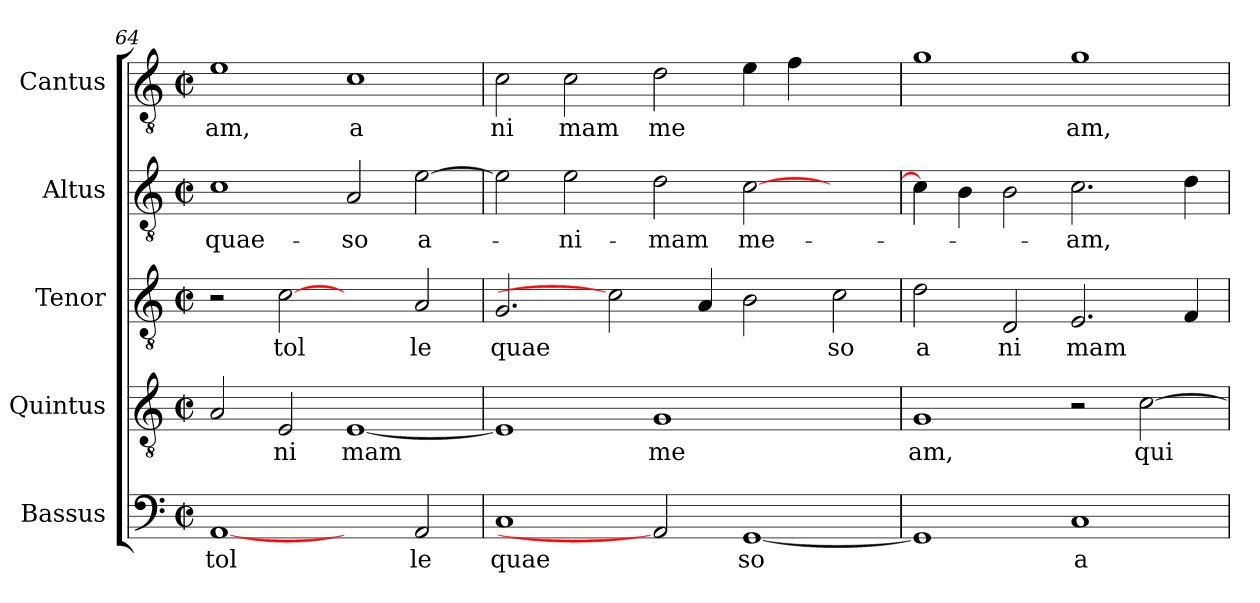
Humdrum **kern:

**kern	**text	**kern	**text	**kern	**text	**kern	**text	**kern	**text
*part5	*part5	*part4	*part4	*part3	*part3	*part2	*part2	*part1	*part1
*staff5	*staff5	*staff4	*staff4	*staff3	*staff3	*staff2	*staff2	*staff1	*staff1
*I"Bassus	*	*I"Quintus	*	*I"Tenor	*	*I"Altus	*	*I"Cantus	*
*clefF4	*	*clefGv2	*	*clefGv2	*	*clefGv2	*	*clefGv2	*
*M2/2	*	*M2/2	*	*M2/2	*	*M2/2	*	*M2/2	*
*met(c|)	*	*met(c|)	*	*met(c|)	*	*met(c|)	*	*met(c|)	*
=64	=64	=64	=64	=64	=64	=64	=64	=64	=64
!	!LO:LY:b:cj	!	!	!	!	!	!LO:LY:b:cj	!	!LO:LY:b:cj
[1AA	tol	2A/	.	2r	.	1c	quae-	1e	am,
!	!	!	!LO:LY:b:cj	!	!LO:LY:b:cj	!	!	!	!
.	.	2E/	ni	[2c	tol	.	.	.	.
!	!	!	!LO:LY:b	!	!	!	!LO:LY:b:cj	!	!LO:LY:b:cj
2ryy	.	[<1E	mam	2ryy	.	2A/	-so	1c	a
!	!LO:LY:b:cj	!	!	!	!LO:LY:b:cj	!	!LO:LY:b:cj	!	!
2AA/	le	.	.	2A/	le	[>2e\	a-	.	.
=65	=65	=65	=65	=65	=65	=65	=65	=65	=65
!	!LO:LY:b:cj	!	!	!	!LO:LY:b	!	!	!	!LO:LY:b:cj
1C	quae	1E]	.	2.G/	quae	2e\]	.	2c\	ni
!	!	!	!	!	!	!	!LO:LY:b:cj	!	!LO:LY:b:cj
.	.	.	.	.	.	2e\	-ni-	2c\	mam
.	.	.	.	2c]	.	.	.	.	.
!	!	!	!LO:LY:b:cj	!	!	!	!LO:LY:b:cj	!	!LO:LY:b
2AA]	.	1G	me	.	.	2d\	-mam	2d\	me
.	.	.	.	4A/	.	.	.	.	.
!	!LO:LY:b:cj	!	!	!	!	!	!LO:LY:b	!	!
[<1GG	so	.	.	2B\	.	[>2c\	me-	4e\	.
.	.	.	.	.	.	.	.	4f\	.
!	!	!	!	!	!LO:LY:b:cj	!	!	!	!
.	.	2ryy	.	2c\	so	2ryy	.	2ryy	.
=66	=66	=66	=66	=66	=66	=66	=66	=66	=66
!	!	!	!LO:LY:b:cj	!	!LO:LY:b:cj	!	!	!	!
1GG]	.	1G	am,	2d\	a	4c\]	.	1g	.
.	.	.	.	.	.	4B\	.	.	.
!	!	!	!	!	!LO:LY:b:cj	!	!	!	!
.	.	.	.	2D/	ni	2B\	.	.	.
!	!LO:LY:b:cj	!	!	!	!LO:LY:b	!	!LO:LY:b	!	!LO:LY:b:cj
1C	a	2r	.	2.E/	mam	2.c\	-am,	1g	am,
!	!	!	!LO:LY:b	!	!	!	!	!	!
.	.	[>2c\	qui	.	.	.	.	.	.
.	.	.	.	4F/	.	4d\	.	.	.
=	=	=	=	=	=	=	=	=	=
*-	*-	*-	*-	*-	*-	*-	*-	*-	*-
